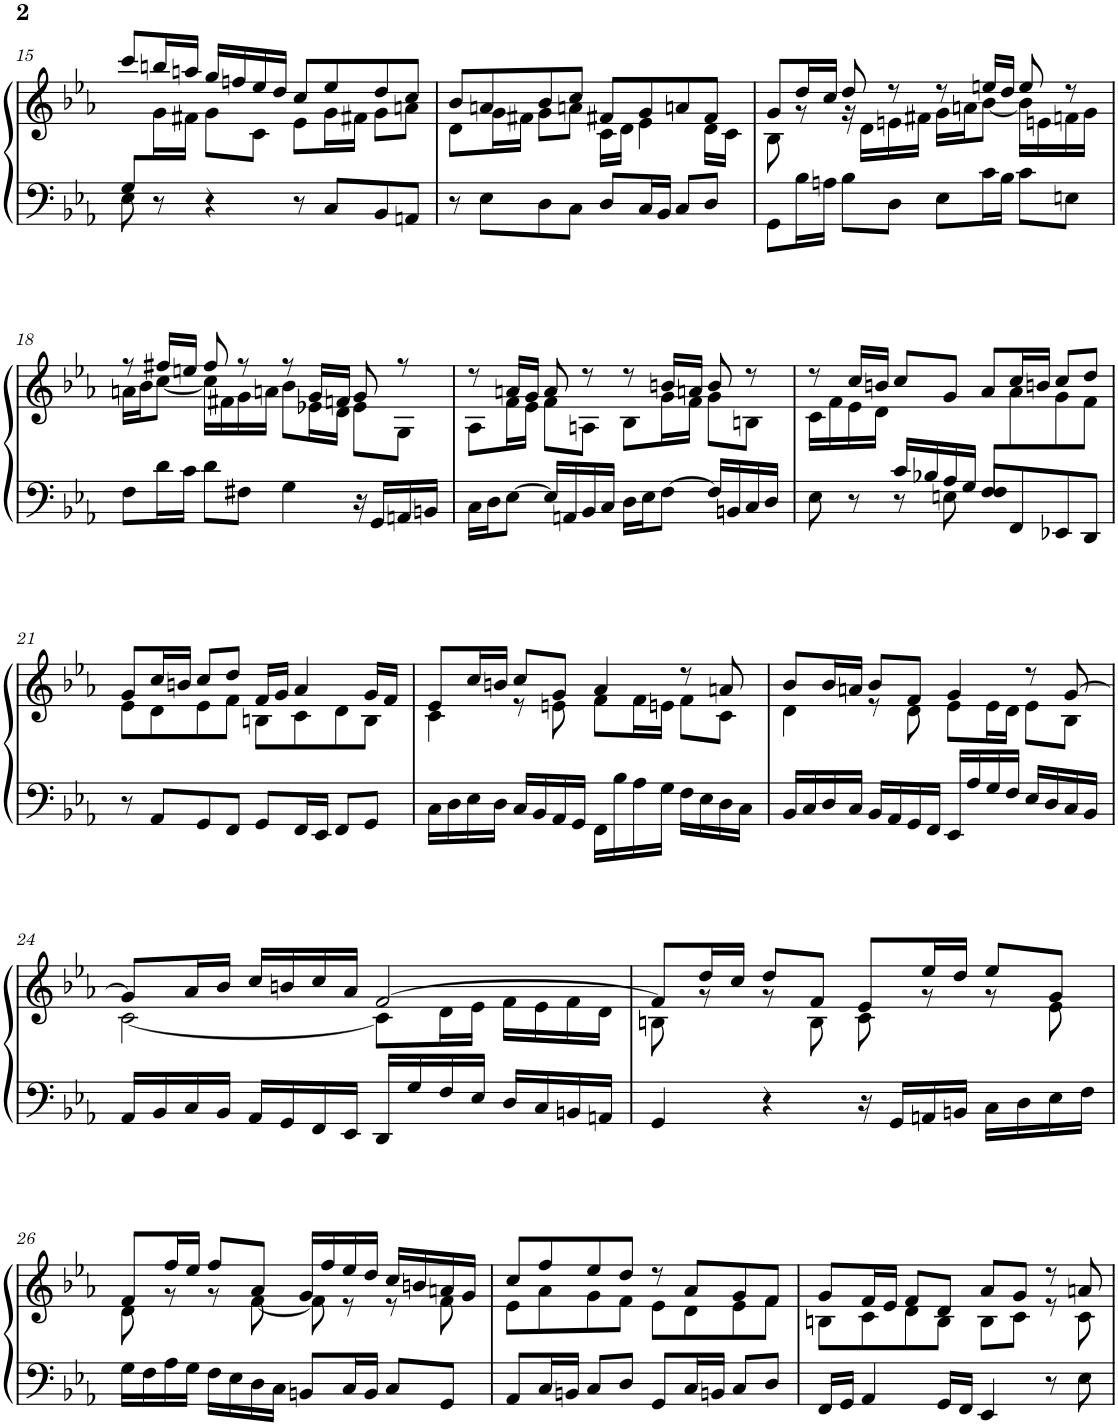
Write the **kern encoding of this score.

**kern	**kern
*part1	*part1
*staff2	*staff1
*I"Piano	*
*I'Pno	*
!!LO:PB:g=z
*clefF4	*clefG2
*k[b-e-a-]	*k[b-e-a-]
*M4/4	*M4/4
*met(c)	*met(c)
=15	=15
*^	*^
8G/L	8E-\	8ccc/L	8ryy
2..ryy	8r	16bbn/L	16g\L
.	.	16aan/JJ	16f#X\JJ
.	4r	16gg/LL	8g\L
.	.	16ffn/	.
.	.	16ee-/	8c\J
.	.	16dd/JJ	.
.	8r	8cc/L	8e-\L
.	8C/L	8ee-/	16g\L
.	.	.	16f#X\JJ
.	8BB-/	8dd/	8g\L
.	8AAn/J	8cc/J	8an\J
*v	*v	*	*
=16	=16	=16
8r	8b-/L	8d\L
8E-\L	8an/	16g\L
.	.	16f#X\JJ
8D\	8b-/	8g\L
8C\J	8cc/J	8an\J
8D/L	8f#X/L	16c\LL
.	.	16d\JJ
16C/L	8g/	4e-\
16BB-/JJ	.	.
8C/L	8an/	.
8D/J	8f#/J	16d\LL
.	.	16c\JJ
=17	=17	=17
8GG\L	8g/L	8B-\
16B-\L	16dd/L	8r
16An\JJ	16cc/JJ	.
8B-\L	8dd/	16r
.	.	16d\LL
8D\J	8r	16en\
.	.	16f#X\JJ
8E-\L	8r	16g\LL
.	.	16an\J
16c\L	16een/LL	[8b-\J
16B-\JJ	16dd/JJ	.
8c\L	8ee/	16b-\LL]
.	.	16en\
8En\J	8r	16fn\
.	.	16g\JJ
!!LO:LB:g=z	!!
=18	=18	=18
8F\L	8r	16an\LL
.	.	16b-\J
16d\L	16ff#X/LL	[8cc\J
16c\JJ	16een/JJ	.
8d\L	8ff#/	16cc\LL]
.	.	16f#X\
8F#X\J	8r	16g\
.	.	16an\JJ
4G\	8r	8b-\L
.	16g/LL	16e-X\L
.	16fn/JJ	16d\JJ
16r	8g/	8e-\L
16GG/LL	.	.
16AAn/	8r	8G\J
16BBn/JJ	.	.
=19	=19	=19
16C\LL	8r	8A-\L
16D\J	.	.
[8E-\J	16an/LL	16f\L
.	16g/JJ	16e-\JJ
16E-/LL]	8a/	8f\L
16AAn/	.	.
16BB-/	8r	8An\J
16C/JJ	.	.
16D\LL	8r	8B-\L
16E-\J	.	.
[8F\J	16bn/LL	16g\L
.	16an/JJ	16f\JJ
16F/LL]	8b/	8g\L
16BBn/	.	.
16C/	8r	8Bn\J
16D/JJ	.	.
=20	=20	=20
*^	*	*
4ryy	8E-\	8r	16c\LL
.	.	.	16f\
.	8r	16cc/LL	16e-\
.	.	16bn/JJ	16d\JJ
16c/LL	8r	8cc/L	4.ryy
16B-X/	.	.	.
16A-/	8En\	8g/J	.
16G/JJ	.	.	.
8F/L	8F/L	8a-/L	.
4.ryy	8FF/	16cc/L	8a-\
.	.	16bn/JJ	.
.	8EE-X/	8cc/L	8g\
.	8DD/J	8dd/J	8f\J
*v	*v	*	*
!!LO:LB:g=z	!!
=21	=21	=21
8r	8g/L	8e-\L
8AA-/L	16cc/L	8d\
.	16bn/JJ	.
8GG/	8cc/L	8e-\
8FF/J	8dd/J	8f\J
8GG/L	16f/LL	8Bn\L
.	16g/JJ	.
16FF/L	4a-/	8c\
16EE-/JJ	.	.
8FF/L	.	8d\
8GG/J	16g/LL	8B\J
.	16f/JJ	.
=22	=22	=22
16C\LL	8e-/L	4c\
16D\	.	.
16E-\	16cc/L	.
16D\JJ	16bn/JJ	.
16C/LL	8cc/L	8r
16BB-/	.	.
16AA-/	8g/J	8en\
16GG/JJ	.	.
16FF\LL	4a-/	8f\L
16B-X\	.	.
16A-\	.	16f\L
16G\JJ	.	16en\JJ
16F\LL	8r	8f\L
16E-\	.	.
16D\	8an/	8c\J
16C\JJ	.	.
=23	=23	=23
16BB-/LL	8b-/L	4d\
16C/	.	.
16D/	16b-/L	.
16C/JJ	16an/JJ	.
16BB-/LL	8b-/L	8r
16AA-/	.	.
16GG/	8f/J	8d\
16FF/JJ	.	.
16EE-/LL	4g/	8e-\L
16A-X/	.	.
16G/	.	16e-\L
16F/JJ	.	16d\JJ
16E-/LL	8r	8e-\L
16D/	.	.
16C/	[8g/	8B-\J
16BB-/JJ	.	.
!!LO:LB:g=z	!!
=24	=24	=24
16AA-/LL	8g/L]	[2c\
16BB-/	.	.
16C/	16a-/L	.
16BB-/JJ	16b-/JJ	.
16AA-/LL	16cc/LL	.
16GG/	16bn/	.
16FF/	16cc/	.
16EE-/JJ	16a-/JJ	.
16DD/LL	[2f/	8c\L]
16Gn/	.	.
16F/	.	16d\L
16E-/JJ	.	16e-\JJ
16D/LL	.	16f\LL
16C/	.	16e-\
16BBn/	.	16f\
16AAn/JJ	.	16d\JJ
=25	=25	=25
4GG/	8f/L]	8Bn\
.	16dd/L	8r
.	16cc/JJ	.
4r	8dd/L	8r
.	8f/J	8B\
16r	8e-/L	8c\
16GG/LL	.	.
16AAn/	16ee-/L	8r
16BBn/JJ	16dd/JJ	.
16C\LL	8ee-/L	8r
16D\	.	.
16E-\	8g/J	8e-\
16F\JJ	.	.
!!LO:LB:g=z	!!
=26	=26	=26
16G\LL	8f/L	8d\
16F\	.	.
16A-\	16ff/L	8r
16G\JJ	16ee-/JJ	.
16F\LL	8ff/L	8r
16E-\	.	.
16D\	8a-/J	[8f\
16C\JJ	.	.
8BBn/L	16g/LL	8f\]
.	16ff/	.
16C/L	16ee-/	8r
16BB/JJ	16dd/JJ	.
8C/L	16cc/LL	8r
.	16bn/	.
8GG/J	16an/	8f\
.	16g/JJ	.
=27	=27	=27
8AA-/L	8cc/L	8e-\L
16C/L	8ff/	8a-\
16BBn/JJ	.	.
8C/L	8ee-/	8g\
8D/J	8dd/J	8f\J
8GG/L	8r	8e-\L
16C/L	8a-/L	8d\
16BBn/JJ	.	.
8C/L	8g/	8e-\
8D/J	8f/J	8f\J
=28	=28	=28
16FF/LL	8g/L	8Bn\L
16GG/JJ	.	.
4AA-/	16f/L	8c\
.	16e-/JJ	.
.	8f/L	8d\
16GG/LL	8d/J	8B\J
16FF/JJ	.	.
4EE-/	8a-/L	8B\L
.	8g/J	8c\J
8r	8r	8r
8E-\	8an/	8c\
*	*v	*v
=	=
*-	*-
